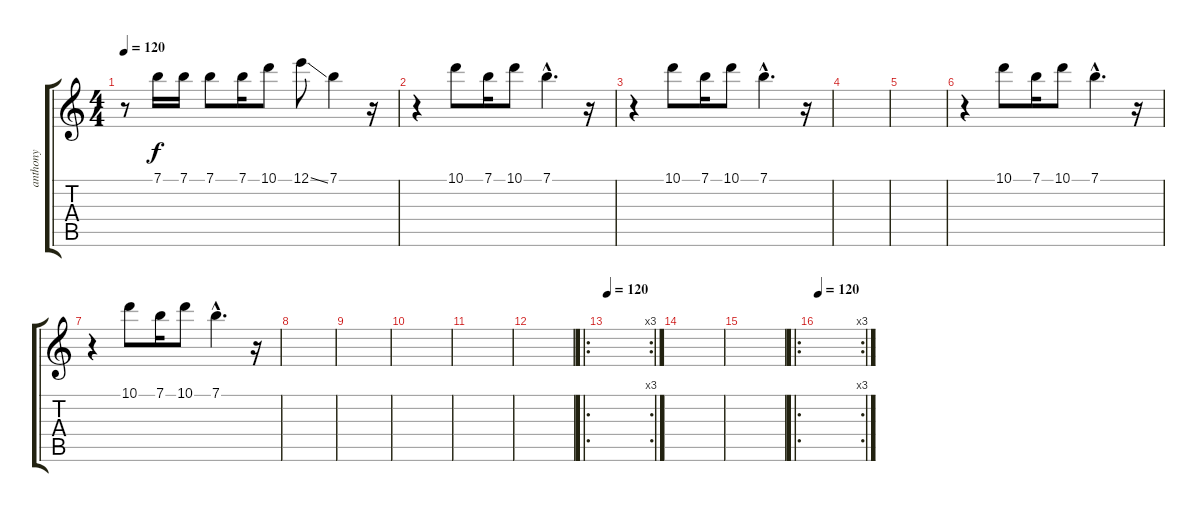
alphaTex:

\track ("anthony" "anthony") {instrument fretlessbass}
\staff {score tabs}
\tuning (E4 B3 G3 D3 A2 E2) {hide}
\ts (4 4)
\tempo 120
\clef g2
\ks c
r.8{dy f} 7.1.16 7.1.16 7.1.8 7.1.16 10.1.8 12.1{ss}.8 7.1.4 r.16 |
r.4 10.1.8 7.1.16 10.1.8 7.1{hac}.4{d} r.16 |
r.4 10.1.8 7.1.16 10.1.8 7.1{hac}.4{d} r.16 |
|
|
r.4 10.1.8 7.1.16 10.1.8 7.1{hac}.4{d} r.16 |
r.4 10.1.8 7.1.16 10.1.8 7.1{hac}.4{d} r.16 |
|
|
|
|
|
\ro
\rc 3
\tempo 120
|
|
|
\ro
\rc 3
\tempo 120
